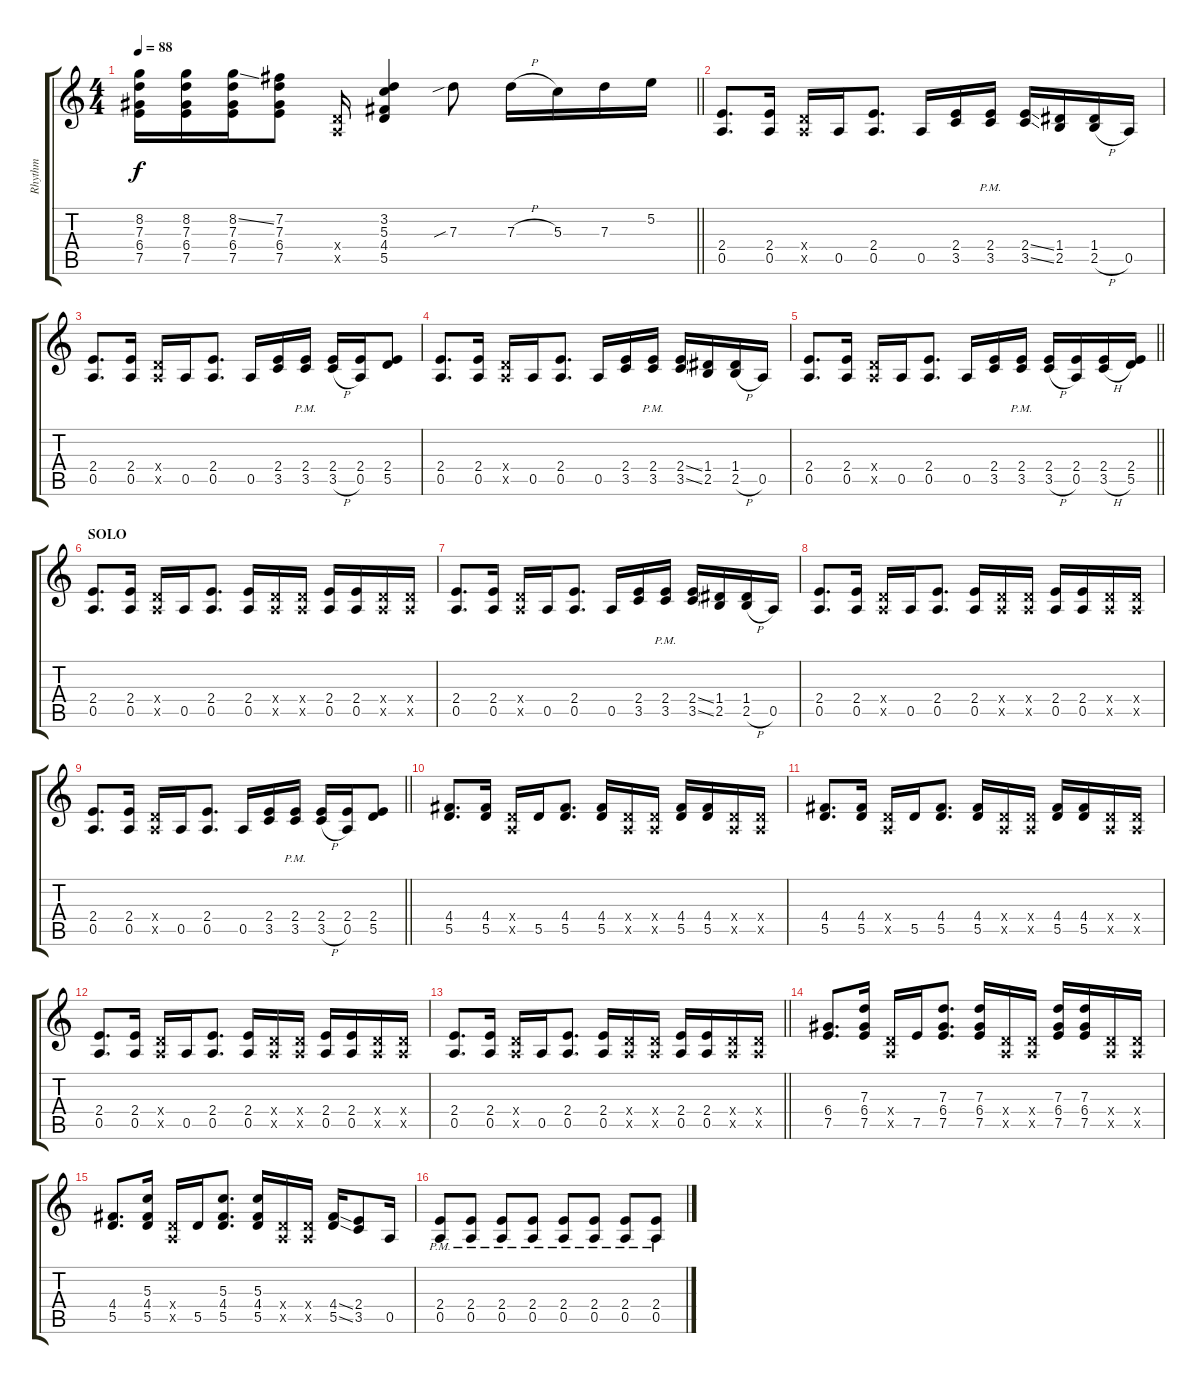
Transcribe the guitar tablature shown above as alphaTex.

\track ("Rhythm" "Rhythm") {instrument distortionguitar}
\staff {score tabs}
\tuning (E4 B3 G3 D3 A2 E2) {hide}
\ts (4 4)
\tempo 88
\clef g2
\barLineRight lightlight
\ks c
(8.2 7.3 6.4 7.5).16{dy f} (8.2 7.3 6.4 7.5).16 (8.2{ss} 7.3 6.4 7.5).16 (7.2 7.3 6.4 7.5).8 (0.4{x} 0.5{x}).16 (3.2 5.3 4.4 5.5).4 7.3{sib}.8 7.3{h}.16 5.3.16 7.3.16 5.2.16 |
(2.4 0.5).8{d} (2.4 0.5).16 (0.4{x} 0.5{x}).16 0.5.16 (2.4 0.5).8{d} 0.5.16 (2.4 3.5).16 (2.4{pm} 3.5{pm}).16 (2.4{ss} 3.5{ss}).16 (1.4 2.5).16 (1.4 2.5{h}).16 0.5.16 |
(2.4 0.5).8{d} (2.4 0.5).16 (0.4{x} 0.5{x}).16 0.5.16 (2.4 0.5).8{d} 0.5.16 (2.4 3.5).16 (2.4{pm} 3.5{pm}).16 (2.4 3.5{h}).16 (2.4 0.5).16 (2.4 5.5).8 |
(2.4 0.5).8{d} (2.4 0.5).16 (0.4{x} 0.5{x}).16 0.5.16 (2.4 0.5).8{d} 0.5.16 (2.4 3.5).16 (2.4{pm} 3.5{pm}).16 (2.4{ss} 3.5{ss}).16 (1.4 2.5).16 (1.4 2.5{h}).16 0.5.16 |
\barLineRight lightlight
(2.4 0.5).8{d} (2.4 0.5).16 (0.4{x} 0.5{x}).16 0.5.16 (2.4 0.5).8{d} 0.5.16{volume 14} (2.4 3.5).16 (2.4{pm} 3.5{pm}).16 (2.4 3.5{h}).16 (2.4 0.5).16 (2.4 3.5{h}).16 (2.4 5.5).16 |
\section ("" "SOLO")
(2.4 0.5).8{d} (2.4 0.5).16 (0.4{x} 0.5{x}).16 0.5.16 (2.4 0.5).8{d} (2.4 0.5).16 (0.4{x} 0.5{x}).16 (0.4{x} 0.5{x}).16 (2.4 0.5).16 (2.4 0.5).16 (0.4{x} 0.5{x}).16 (0.4{x} 0.5{x}).16 |
(2.4 0.5).8{d} (2.4 0.5).16 (0.4{x} 0.5{x}).16 0.5.16 (2.4 0.5).8{d} 0.5.16 (2.4 3.5).16 (2.4{pm} 3.5{pm}).16 (2.4{ss} 3.5{ss}).16 (1.4 2.5).16 (1.4 2.5{h}).16 0.5.16 |
(2.4 0.5).8{d} (2.4 0.5).16 (0.4{x} 0.5{x}).16 0.5.16 (2.4 0.5).8{d} (2.4 0.5).16 (0.4{x} 0.5{x}).16 (0.4{x} 0.5{x}).16 (2.4 0.5).16 (2.4 0.5).16 (0.4{x} 0.5{x}).16 (0.4{x} 0.5{x}).16 |
\barLineRight lightlight
(2.4 0.5).8{d} (2.4 0.5).16 (0.4{x} 0.5{x}).16 0.5.16 (2.4 0.5).8{d} 0.5.16 (2.4 3.5).16 (2.4{pm} 3.5{pm}).16 (2.4 3.5{h}).16 (2.4 0.5).16 (2.4 5.5).8 |
(4.4 5.5).8{d} (4.4 5.5).16 (0.4{x} 0.5{x}).16 5.5.16 (4.4 5.5).8{d} (4.4 5.5).16 (0.4{x} 0.5{x}).16 (0.4{x} 0.5{x}).16 (4.4 5.5).16 (4.4 5.5).16 (0.4{x} 0.5{x}).16 (0.4{x} 0.5{x}).16 |
(4.4 5.5).8{d} (4.4 5.5).16 (0.4{x} 0.5{x}).16 5.5.16 (4.4 5.5).8{d} (4.4 5.5).16 (0.4{x} 0.5{x}).16 (0.4{x} 0.5{x}).16 (4.4 5.5).16 (4.4 5.5).16 (0.4{x} 0.5{x}).16 (0.4{x} 0.5{x}).16 |
(2.4 0.5).8{d} (2.4 0.5).16 (0.4{x} 0.5{x}).16 0.5.16 (2.4 0.5).8{d} (2.4 0.5).16 (0.4{x} 0.5{x}).16 (0.4{x} 0.5{x}).16 (2.4 0.5).16 (2.4 0.5).16 (0.4{x} 0.5{x}).16 (0.4{x} 0.5{x}).16 |
\barLineRight lightlight
(2.4 0.5).8{d} (2.4 0.5).16 (0.4{x} 0.5{x}).16 0.5.16 (2.4 0.5).8{d} (2.4 0.5).16 (0.4{x} 0.5{x}).16 (0.4{x} 0.5{x}).16 (2.4 0.5).16 (2.4 0.5).16 (0.4{x} 0.5{x}).16 (0.4{x} 0.5{x}).16 |
(6.4 7.5).8{d} (7.3 6.4 7.5).16 (0.4{x} 0.5{x}).16 7.5.16 (7.3 6.4 7.5).8{d} (7.3 6.4 7.5).16 (0.4{x} 0.5{x}).16 (0.4{x} 0.5{x}).16 (7.3 6.4 7.5).16 (7.3 6.4 7.5).16 (0.4{x} 0.5{x}).16 (0.4{x} 0.5{x}).16 |
(4.4 5.5).8{d} (5.3 4.4 5.5).16 (0.4{x} 0.5{x}).16 5.5.16 (5.3 4.4 5.5).8{d} (5.3 4.4 5.5).16 (0.4{x} 0.5{x}).16 (0.4{x} 0.5{x}).16 (4.4{ss} 5.5{ss}).16 (2.4 3.5).8 0.5.16 |
(2.4{pm} 0.5{pm}).8{volume 16} (2.4{pm} 0.5{pm}).8 (2.4{pm} 0.5{pm}).8 (2.4{pm} 0.5{pm}).8 (2.4{pm} 0.5{pm}).8 (2.4{pm} 0.5{pm}).8 (2.4{pm} 0.5{pm}).8 (2.4{pm} 0.5{pm}).8
